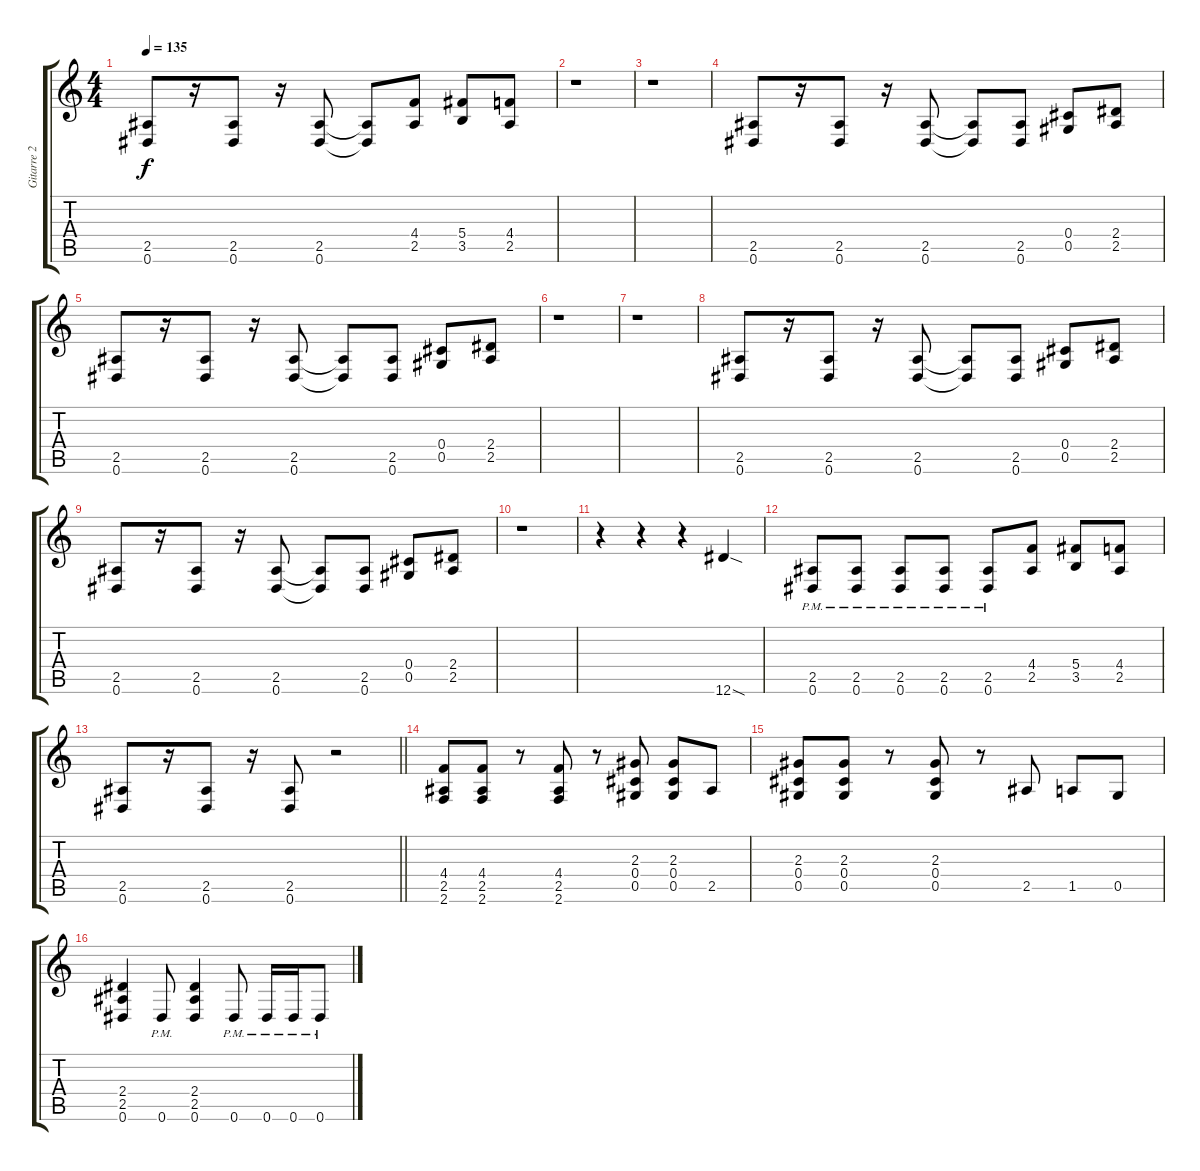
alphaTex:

\track ("Gitarre 2" "Gitarre 2") {instrument distortionguitar}
\staff {score tabs}
\tuning (Eb4 Bb3 Gb3 Db3 Ab2 Eb2) {hide}
\ts (4 4)
\tempo 135
\clef g2
\ks c
(2.5 0.6).8{dy f} r.16 (2.5 0.6).8 r.16 (2.5 0.6).8 (2.5{t} 0.6{t}).8 (4.4 2.5).8 (5.4 3.5).8 (4.4 2.5).8 |
r.1 |
r.1 |
(2.5 0.6).8 r.16 (2.5 0.6).8 r.16 (2.5 0.6).8 (2.5{t} 0.6{t}).8 (2.5 0.6).8 (0.4 0.5).8 (2.4 2.5).8 |
(2.5 0.6).8 r.16 (2.5 0.6).8 r.16 (2.5 0.6).8 (2.5{t} 0.6{t}).8 (2.5 0.6).8 (0.4 0.5).8 (2.4 2.5).8 |
r.1 |
r.1 |
(2.5 0.6).8 r.16 (2.5 0.6).8 r.16 (2.5 0.6).8 (2.5{t} 0.6{t}).8 (2.5 0.6).8 (0.4 0.5).8 (2.4 2.5).8 |
(2.5 0.6).8 r.16 (2.5 0.6).8 r.16 (2.5 0.6).8 (2.5{t} 0.6{t}).8 (2.5 0.6).8 (0.4 0.5).8 (2.4 2.5).8 |
r.1 |
r.4 r.4 r.4 12.6{sod}.4 |
(2.5{pm} 0.6{pm}).8 (2.5{pm} 0.6{pm}).8 (2.5{pm} 0.6{pm}).8 (2.5{pm} 0.6{pm}).8 (2.5{pm} 0.6{pm}).8 (4.4 2.5).8 (5.4 3.5).8 (4.4 2.5).8 |
\barLineRight lightlight
(2.5 0.6).8 r.16 (2.5 0.6).8 r.16 (2.5 0.6).8 r.2 |
(4.4 2.5 2.6).8 (4.4 2.5 2.6).8 r.8 (4.4 2.5 2.6).8 r.8 (2.3 0.4 0.5).8 (2.3 0.4 0.5).8 2.5.8 |
(2.3 0.4 0.5).8 (2.3 0.4 0.5).8 r.8 (2.3 0.4 0.5).8 r.8 2.5.8 1.5.8 0.5.8 |
(2.4 2.5 0.6).4 0.6{pm}.8 (2.4 2.5 0.6).4 0.6{pm}.8 0.6{pm}.16 0.6{pm}.16 0.6{pm}.8
